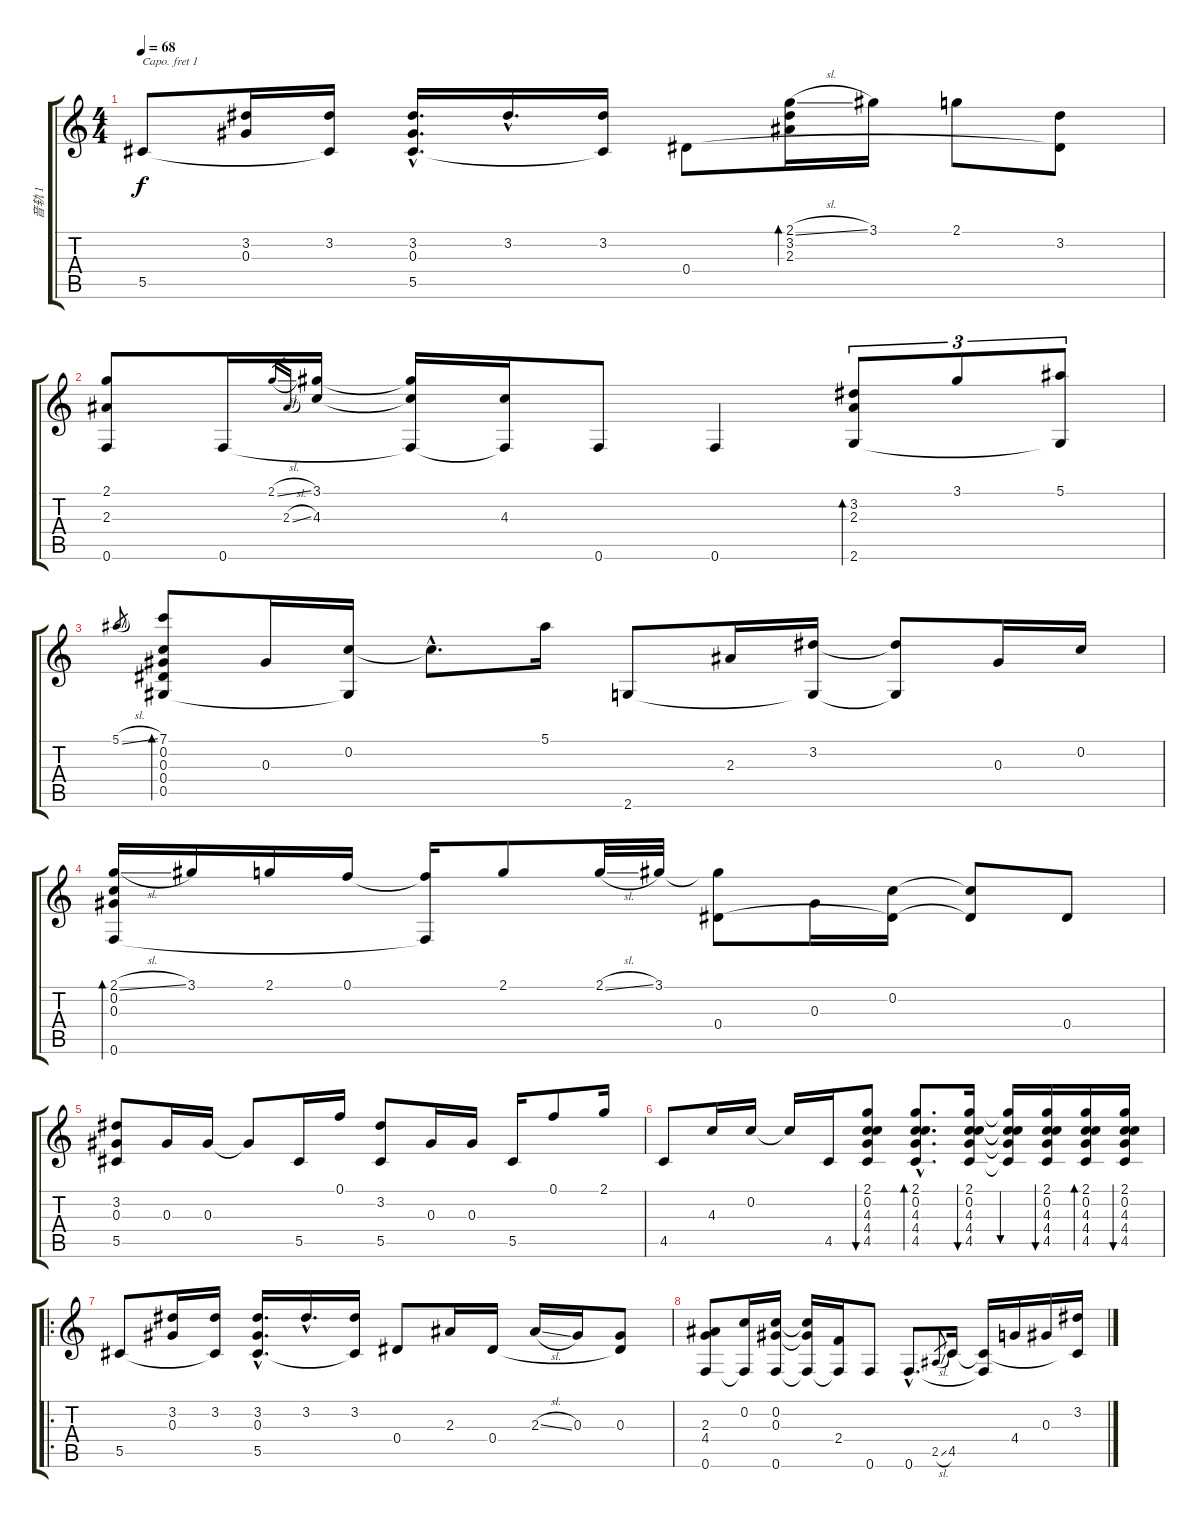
\track ("音轨 1" "音轨 1") {instrument acousticguitarsteel}
\staff {score tabs}
\capo 1
\tuning (E4 B3 G3 D3 G2 E2) {hide}
\ts (4 4)
\tempo 68
\clef g2
\ks c
5.5.8{dy f} (3.2 0.3).16 (3.2 5.5{t}).16 (3.2{hac} 0.3{hac} 5.5{hac}).16{d} 3.2{hac}.16{d} (3.2 5.5{t}).16 0.4.8 (2.1{sl} 3.2 2.3).16{bd 60} 3.1.16 2.1.8 (3.2 0.4{t}).8 |
(2.1 2.3 0.6).8 0.6.16 2.1{sl}.16{gr} 2.3{sl}.16{gr} (3.1 4.3).16 (3.1{t} 4.3{t} 0.6{t}).16 (4.3 0.6{t}).16 0.6.8 0.6.4 (3.2 2.3 2.6).8{tu (3 2) bd 60} 3.1.8{tu (3 2)} (5.1 2.6{t}).8{tu (3 2)} |
5.1{sl}.8{gr} (7.1 0.2 0.3 0.4 0.5).8{bd 60} 0.3.16 (0.2 0.5{t}).16 0.2{hac t}.8{d} 5.1.16 2.6.8 2.3.16 (3.2 2.6{t}).16 (3.2{t} 2.6{t}).8 0.3.16 0.2.16 |
(2.1{sl} 0.2 0.3 0.6).16{bd 60} 3.1.16 2.1.16 0.1.16 (0.1{t} 0.6{t}).16 2.1.8 2.1{sl}.32 3.1.32 (3.1{t} 0.4).8 0.3.16 (0.2 0.4{t}).16 (0.2{t} 0.4{t}).8 0.4.8 |
(3.2 0.3 5.5).8 0.3.16 0.3.16 0.3{t}.8 5.5.16 0.1.16 (3.2 5.5).8 0.3.16 0.3.16 5.5.16 0.1.8 2.1.16 |
4.5.8 4.3.16 0.2.16 0.2{t}.16 4.5.16 (2.1 0.2 4.3 4.4 4.5).8{bu 60} (2.1{hac} 0.2{hac} 4.3{hac} 4.4{hac} 4.5{hac}).8{d bd 60} (2.1 0.2 4.3 4.4 4.5).16{bu 60} (2.1{t} 0.2{t} 4.3{t} 4.4{t} 4.5{t}).16{bu 60} (2.1 0.2 4.3 4.4 4.5).16{bu 60} (2.1 0.2 4.3 4.4 4.5).16{bd 60} (2.1 0.2 4.3 4.4 4.5).16{bu 60} |
\ro
5.5.8 (3.2 0.3).16 (3.2 5.5{t}).16 (3.2{hac} 0.3{hac} 5.5{hac}).16{d} 3.2{hac}.16{d} (3.2 5.5{t}).16 0.4.8 2.3.16 0.4.16 2.3{sl}.16 0.3.16 (0.3 0.4{t}).8 |
(2.3 4.4 0.6).8 (0.2 0.6{t}).16 (0.2 0.3 0.6).16 (0.2{t} 0.3{t} 0.6{t}).16 (2.4 0.6{t}).16 0.6.8 0.6{hac}.8{d} 2.5{sl}.8{gr} 4.5.16 (4.5{t} 0.6{t}).16 4.4.16 0.3.16 (3.2 4.5{t}).16
